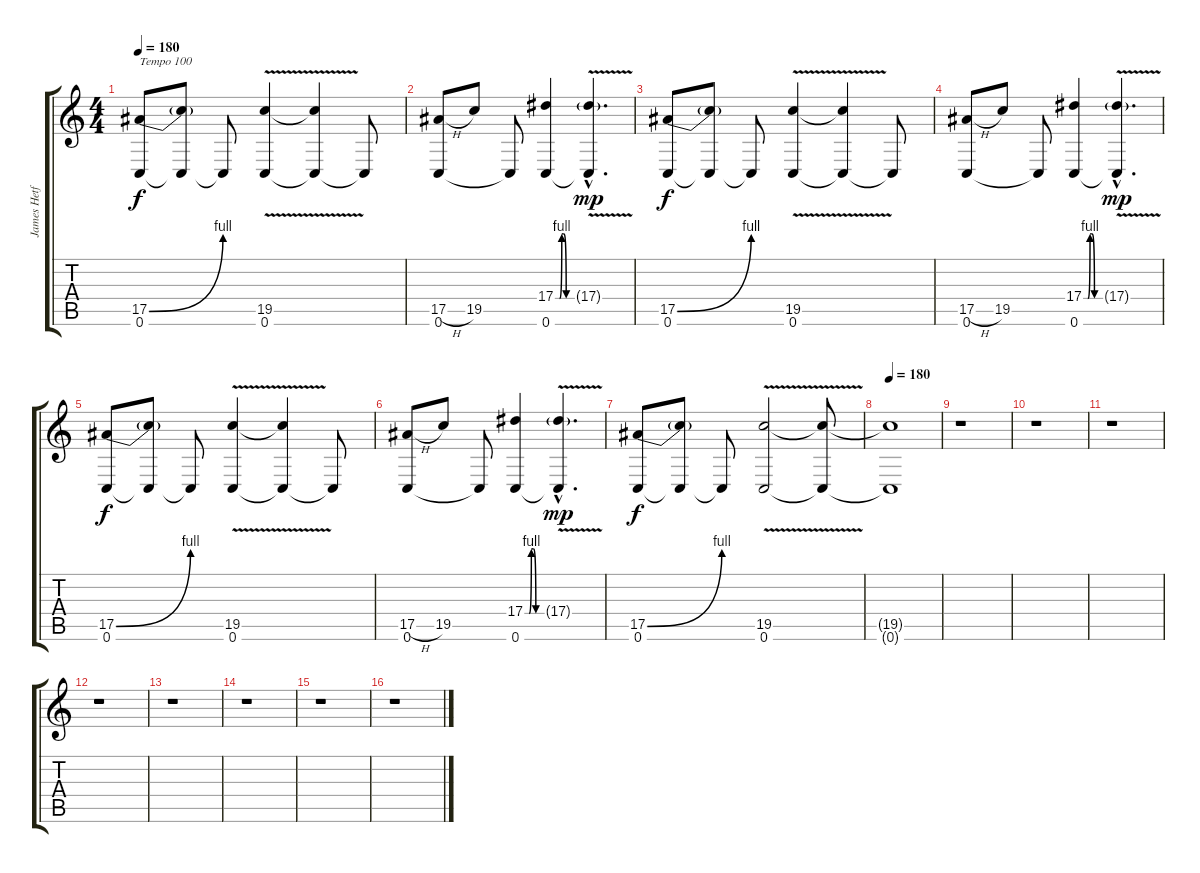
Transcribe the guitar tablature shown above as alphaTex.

\track ("James Hetfield (Clean)" "James Hetf") {instrument electricguitarjazz}
\staff {score tabs}
\tuning (C4 G3 Eb3 Bb2 F2 C2) {hide}
\ts (4 4)
\tempo 180
\tempo 100
\tempo 180
\clef g2
\ks c
(17.5{be (bend 0 0 60 4)} 0.6).8{txt "Tempo 100" dy f instrument electricguitarjazz} (17.5{t} 0.6{t}).8 0.6{t}.8 (19.5{v} 0.6).4 (19.5{t} 0.6{t}).4 0.6{t}.8 |
(17.5{h} 0.6).8 19.5.8 0.6{t}.8 (17.4{be (custom 0 0 15 0 23 4 30 4 39 0 60 0)} 0.6).4 (17.4{v g hac} 0.6{hac t}).4{d dy mp} |
(17.5{be (bend 0 0 60 4)} 0.6).8{dy f} (17.5{t} 0.6{t}).8 0.6{t}.8 (19.5{v} 0.6).4 (19.5{t} 0.6{t}).4 0.6{t}.8 |
(17.5{h} 0.6).8 19.5.8 0.6{t}.8 (17.4{be (custom 0 0 15 0 23 4 30 4 39 0 60 0)} 0.6).4 (17.4{v g hac} 0.6{hac t}).4{d dy mp} |
(17.5{be (bend 0 0 60 4)} 0.6).8{dy f} (17.5{t} 0.6{t}).8 0.6{t}.8 (19.5{v} 0.6).4 (19.5{t} 0.6{t}).4 0.6{t}.8 |
(17.5{h} 0.6).8 19.5.8 0.6{t}.8 (17.4{be (custom 0 0 15 0 23 4 30 4 39 0 60 0)} 0.6).4 (17.4{v g hac} 0.6{hac t}).4{d dy mp} |
(17.5{be (bend 0 0 60 4)} 0.6).8{dy f} (17.5{t} 0.6{t}).8 0.6{t}.8 (19.5{v} 0.6).2 (19.5{t} 0.6{t}).8 |
\tempo 180
(19.5{t} 0.6{t}).1 |
r.1 |
r.1 |
r.1 |
r.1 |
r.1 |
r.1 |
r.1 |
r.1
